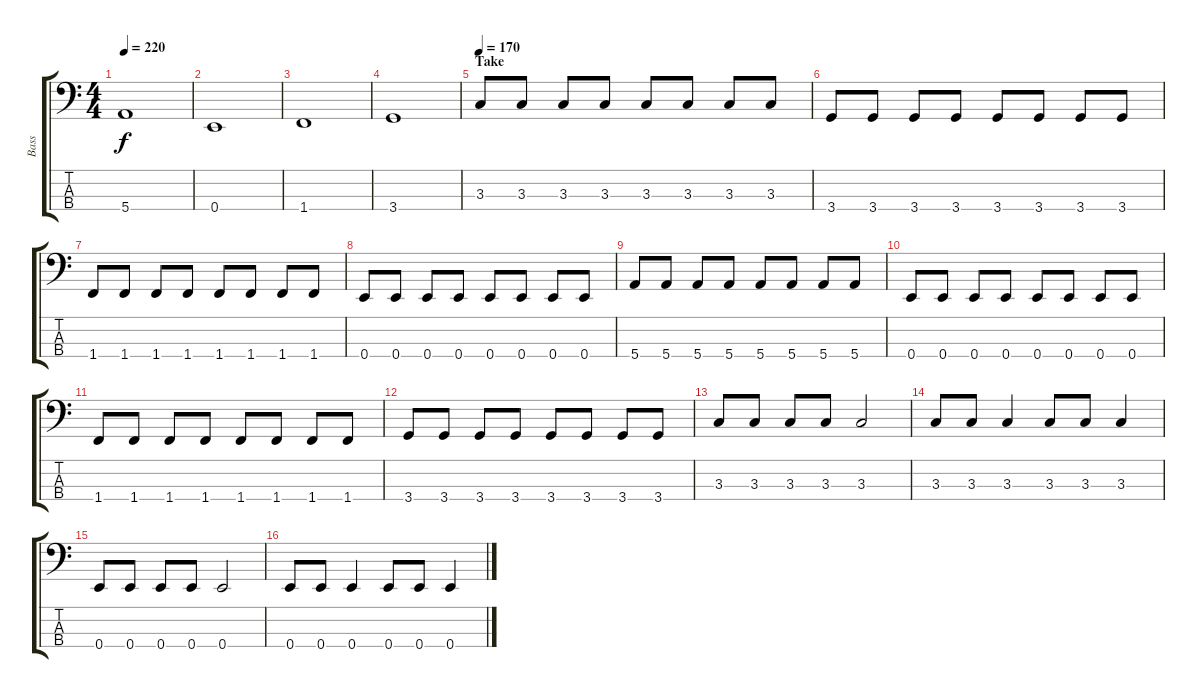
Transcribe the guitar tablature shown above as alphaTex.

\track ("Bass" "Bass") {instrument electricbasspick}
\staff {score tabs}
\tuning (G2 D2 A1 E1) {hide}
\ts (4 4)
\tempo 220
\clef f4
\ks c
5.4.1{dy f} |
0.4.1 |
1.4.1 |
3.4.1 |
\section ("" "Take")
\tempo 170
3.3.8 3.3.8 3.3.8 3.3.8 3.3.8 3.3.8 3.3.8 3.3.8 |
3.4.8 3.4.8 3.4.8 3.4.8 3.4.8 3.4.8 3.4.8 3.4.8 |
1.4.8 1.4.8 1.4.8 1.4.8 1.4.8 1.4.8 1.4.8 1.4.8 |
0.4.8 0.4.8 0.4.8 0.4.8 0.4.8 0.4.8 0.4.8 0.4.8 |
5.4.8 5.4.8 5.4.8 5.4.8 5.4.8 5.4.8 5.4.8 5.4.8 |
0.4.8 0.4.8 0.4.8 0.4.8 0.4.8 0.4.8 0.4.8 0.4.8 |
1.4.8 1.4.8 1.4.8 1.4.8 1.4.8 1.4.8 1.4.8 1.4.8 |
3.4.8 3.4.8 3.4.8 3.4.8 3.4.8 3.4.8 3.4.8 3.4.8 |
3.3.8 3.3.8 3.3.8 3.3.8 3.3.2 |
3.3.8 3.3.8 3.3.4 3.3.8 3.3.8 3.3.4 |
0.4.8 0.4.8 0.4.8 0.4.8 0.4.2 |
0.4.8 0.4.8 0.4.4 0.4.8 0.4.8 0.4.4
